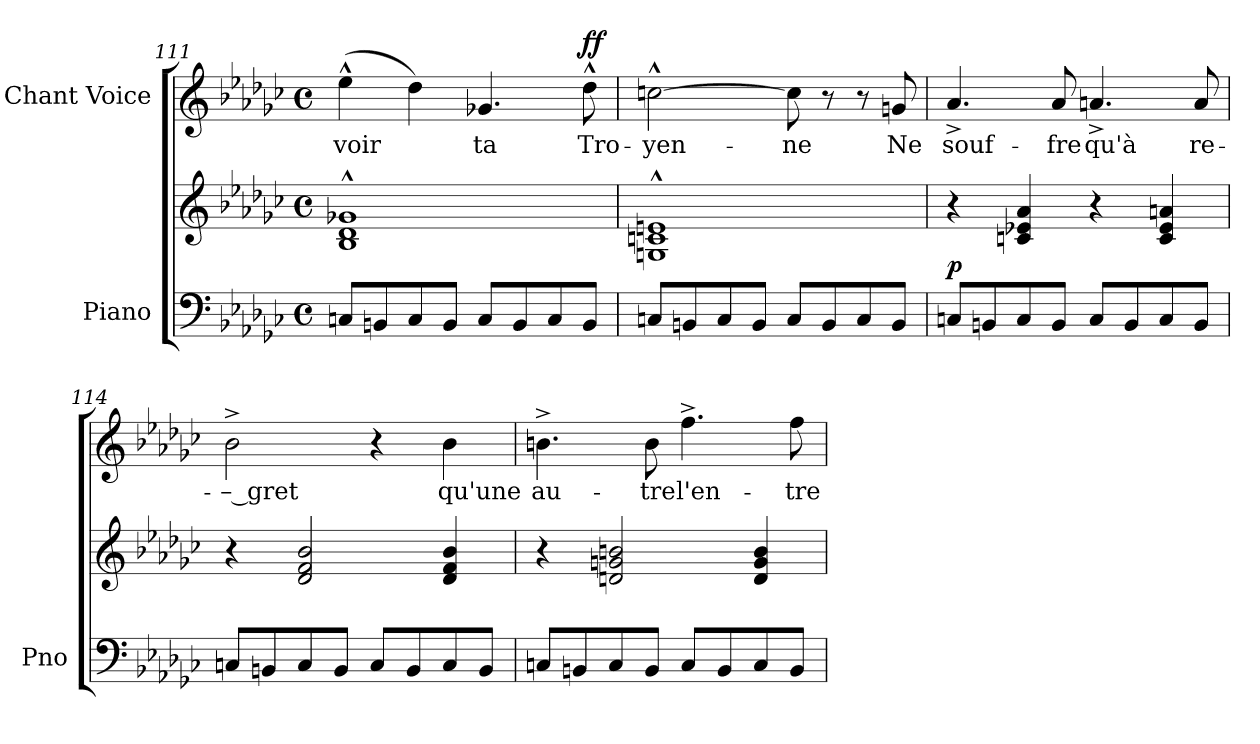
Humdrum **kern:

**kern	**kern	**dynam	**kern	**text	**dynam
*part2	*part2	*part2	*part1	*part1	*part1
*staff3	*staff2	*staff2/3	*staff1	*staff1	*staff1
*I"Piano	*	*	*I"Chant Voice	*	*
*I'Pno	*	*	*	*	*
*clefF4	*clefG2	*	*clefG2	*	*
*k[b-e-a-d-g-c-]	*k[b-e-a-d-g-c-]	*	*k[b-e-a-d-g-c-]	*	*
*M4/4	*M4/4	*	*M4/4	*	*
*met(c)	*met(c)	*	*met(c)	*	*
=111	=111	=111	=111	=111	=111
8Cn/L	1B-^^ 1d-^^ 1g-X^^	.	(4ee-^^\	-voir	.
8BBn/	.	.	.	.	.
8C/	.	.	4dd-\)	.	.
8BB/J	.	.	.	.	.
8C/L	.	.	4.g-X/	ta	.
8BB/	.	.	.	.	.
8C/	.	.	.	.	.
!	!	!	!	!	!LO:DY:a
8BB/J	.	.	8dd-^^\	Tro-	ff
=112	=112	=112	=112	=112	=112
8Cn/L	1Gn^^ 1cn^^ 1en^^	.	[2ccn^^\	-yen-	.
8BBn/	.	.	.	.	.
8C/	.	.	.	.	.
8BB/J	.	.	.	.	.
8C/L	.	.	8cc\]	-ne	.
8BB/	.	.	8r	.	.
8C/	.	.	8r	.	.
8BB/J	.	.	8gn/	Ne	.
=113	=113	=113	=113	=113	=113
!	!	!LO:DY:a=2	!	!	!
8Cn/L	4r	p	4.a-^>/	souf-	.
8BBn/	.	.	.	.	.
8C/	4cn/ 4e-X/ 4a-/	.	.	.	.
8BB/J	.	.	8a-/	-fre	.
8C/L	4r	.	4.an^>/	qu'à	.
8BB/	.	.	.	.	.
8C/	4c/ 4e-/ 4an/	.	.	.	.
8BB/J	.	.	8a/	re-	.
=114	=114	=114	=114	=114	=114
8Cn/L	4r	.	2b-^\	-– gret	.
8BBn/	.	.	.	.	.
8C/	2d-/ 2f/ 2b-/	.	.	.	.
8BB/J	.	.	.	.	.
8C/L	.	.	4r	.	.
8BB/	.	.	.	.	.
8C/	4d-/ 4f/ 4b-/	.	4b-\	qu'une	.
8BB/J	.	.	.	.	.
=115	=115	=115	=115	=115	=115
8Cn/L	4r	.	4.bn^\	au-	.
8BBn/	.	.	.	.	.
8C/	2dn/ 2gn/ 2bn/	.	.	.	.
8BB/J	.	.	8b\	-tre	.
8C/L	.	.	4.ff^\	l'en-	.
8BB/	.	.	.	.	.
8C/	4d/ 4g/ 4b/	.	.	.	.
8BB/J	.	.	8ff\	-tre-	.
=	=	=	=	=	=
*-	*-	*-	*-	*-	*-
